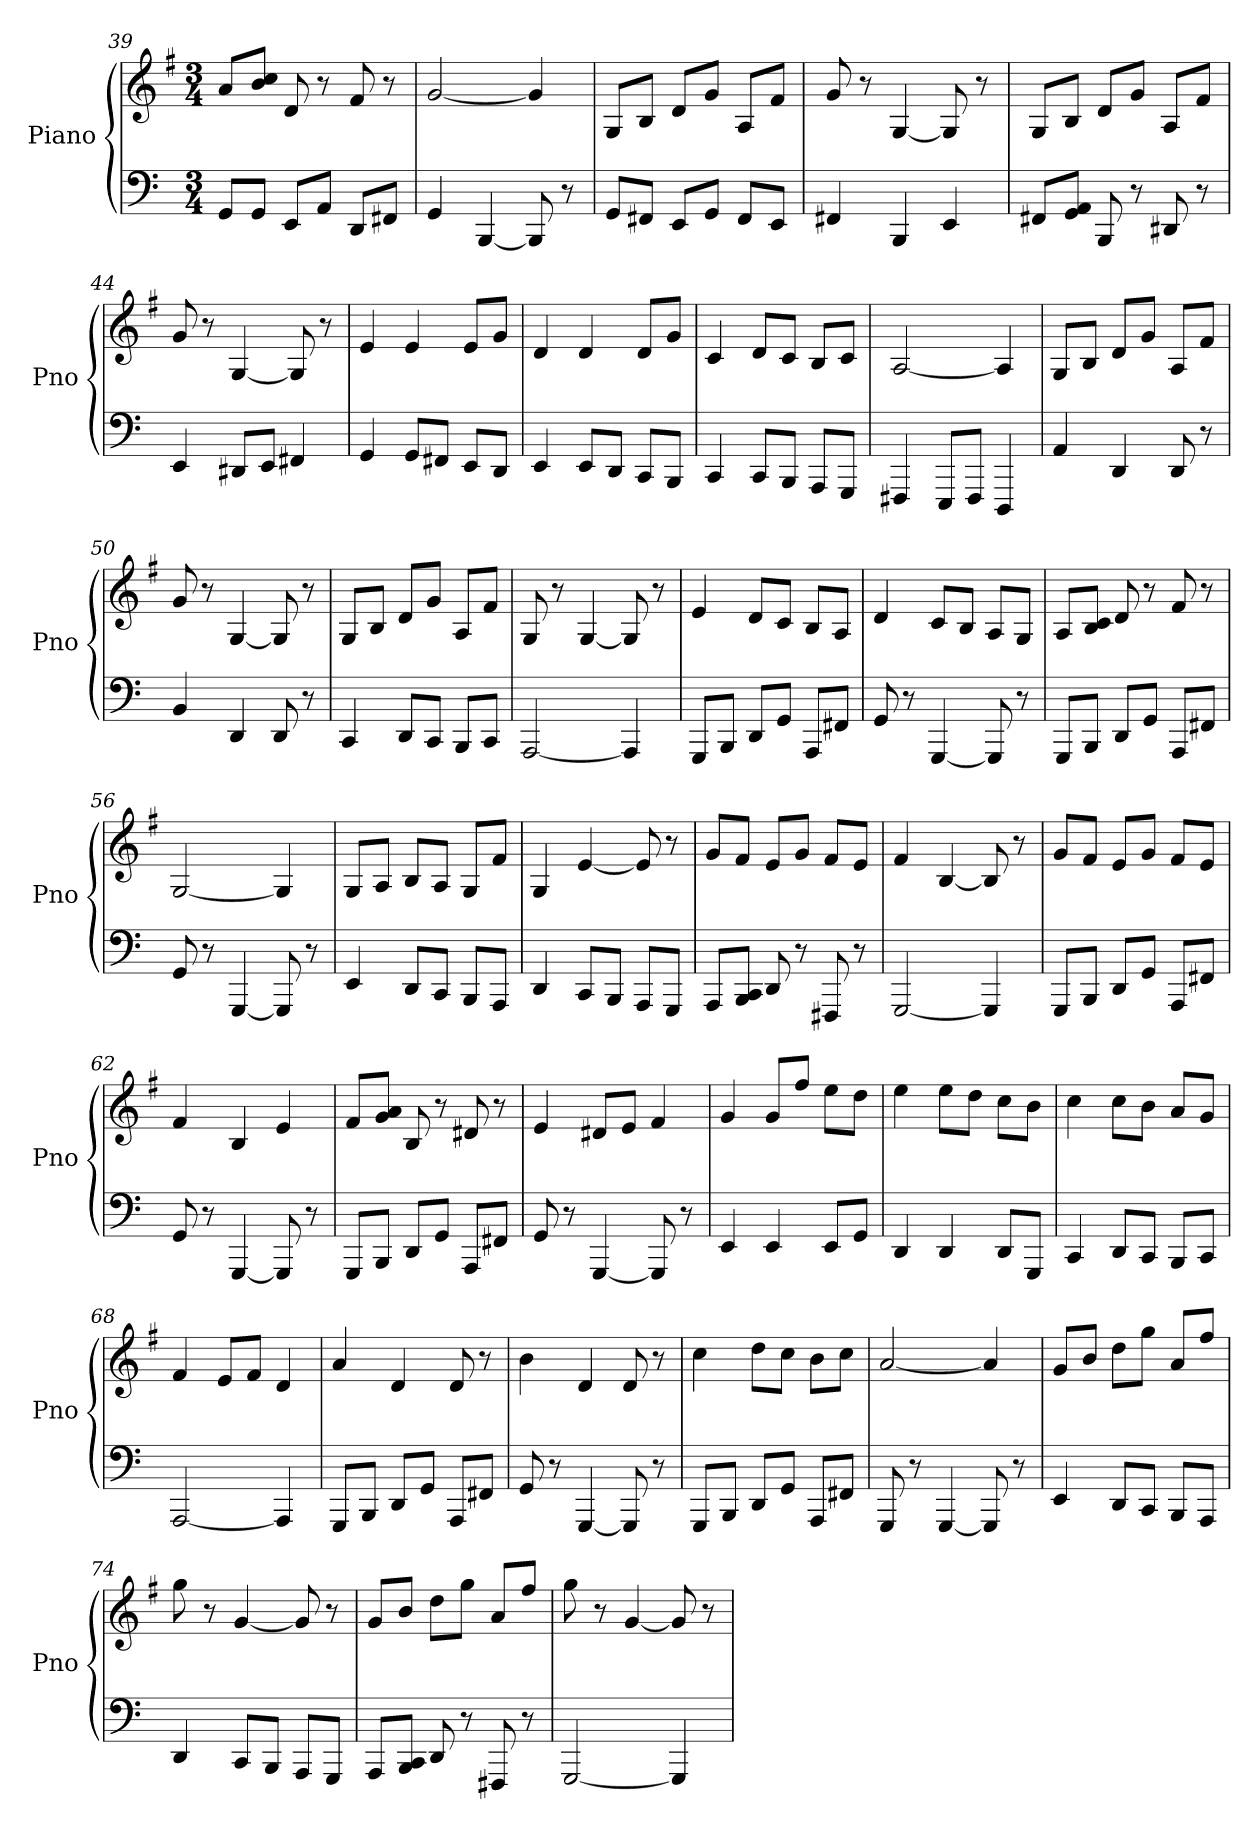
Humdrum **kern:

**kern	**kern
*part2	*part1
*staff2	*staff1
*I"Piano	*I"Piano
*I'Pno	*I'Pno
*clefF4	*clefG2
*k[]	*k[f#]
*C:	*G:
*M3/4	*M3/4
=39	=39
8GG/L	8a/L
8GG/J	8b/ 8cc/J
8EE/L	8d/
8AA/J	8r
8DD/L	8f#/
8FF#X/J	8r
=40	=40
4GG/	[2g/
[4BBB/	.
8BBB/]	4g/]
8r	.
=41	=41
8GG/L	8G/L
8FF#X/J	8B/J
8EE/L	8d/L
8GG/J	8g/J
8FF#/L	8A/L
8EE/J	8f#/J
!!LO:LB:g=z
=42	=42
4FF#X/	8g/
.	8r
4BBB/	[4G/
4EE/	8G/]
.	8r
=43	=43
8FF#X/L	8G/L
8GG/ 8AA/J	8B/J
8BBB/	8d/L
8r	8g/J
8DD#X/	8A/L
8r	8f#/J
=44	=44
4EE/	8g/
.	8r
8DD#X/L	[4G/
8EE/J	.
4FF#X/	8G/]
.	8r
=45	=45
4GG/	4e/
8GG/L	4e/
8FF#X/J	.
8EE/L	8e/L
8DD/J	8g/J
=46	=46
4EE/	4d/
8EE/L	4d/
8DD/J	.
8CC/L	8d/L
8BBB/J	8g/J
=47	=47
4CC/	4c/
8CC/L	8d/L
8BBB/J	8c/J
8AAA/L	8B/L
8GGG/J	8c/J
!!LO:LB:g=z
=48	=48
4FFF#X/	[2A/
8EEE/L	.
8FFF#/J	.
4DDD/	4A/]
=49	=49
4AA/	8G/L
.	8B/J
4DD/	8d/L
.	8g/J
8DD/	8A/L
8r	8f#/J
=50	=50
4BB/	8g/
.	8r
4DD/	[4G/
8DD/	8G/]
8r	8r
=51	=51
4CC/	8G/L
.	8B/J
8DD/L	8d/L
8CC/J	8g/J
8BBB/L	8A/L
8CC/J	8f#/J
=52	=52
[2AAA/	8G/
.	8r
.	[4G/
4AAA/]	8G/]
.	8r
=53	=53
8GGG/L	4e/
8BBB/J	.
8DD/L	8d/L
8GG/J	8c/J
8AAA/L	8B/L
8FF#X/J	8A/J
!!LO:LB:g=z
=54	=54
8GG/	4d/
8r	.
[4GGG/	8c/L
.	8B/J
8GGG/]	8A/L
8r	8G/J
=55	=55
8GGG/L	8A/L
8BBB/J	8B/ 8c/J
8DD/L	8d/
8GG/J	8r
8AAA/L	8f#/
8FF#X/J	8r
=56	=56
8GG/	[2G/
8r	.
[4GGG/	.
8GGG/]	4G/]
8r	.
=57	=57
4EE/	8G/L
.	8A/J
8DD/L	8B/L
8CC/J	8A/J
8BBB/L	8G/L
8AAA/J	8f#/J
=58	=58
4DD/	4G/
8CC/L	[4e/
8BBB/J	.
8AAA/L	8e/]
8GGG/J	8r
=59	=59
8AAA/L	8g/L
8BBB/ 8CC/J	8f#/J
8DD/	8e/L
8r	8g/J
8FFF#X/	8f#/L
8r	8e/J
!!LO:LB:g=z
=60	=60
[2GGG/	4f#/
.	[4B/
4GGG/]	8B/]
.	8r
=61	=61
8GGG/L	8g/L
8BBB/J	8f#/J
8DD/L	8e/L
8GG/J	8g/J
8AAA/L	8f#/L
8FF#X/J	8e/J
=62	=62
8GG/	4f#/
8r	.
[4GGG/	4B/
8GGG/]	4e/
8r	.
=63	=63
8GGG/L	8f#/L
8BBB/J	8g/ 8a/J
8DD/L	8B/
8GG/J	8r
8AAA/L	8d#X/
8FF#X/J	8r
=64	=64
8GG/	4e/
8r	.
[4GGG/	8d#X/L
.	8e/J
8GGG/]	4f#/
8r	.
=65	=65
4EE/	4g/
4EE/	8g/L
.	8ff#/J
8EE/L	8ee\L
8GG/J	8dd\J
!!LO:PB:g=z
=66	=66
4DD/	4ee\
4DD/	8ee\L
.	8dd\J
8DD/L	8cc\L
8GGG/J	8b\J
=67	=67
4CC/	4cc\
8DD/L	8cc\L
8CC/J	8b\J
8BBB/L	8a/L
8CC/J	8g/J
=68	=68
[2AAA/	4f#/
.	8e/L
.	8f#/J
4AAA/]	4d/
=69	=69
8GGG/L	4a/
8BBB/J	.
8DD/L	4d/
8GG/J	.
8AAA/L	8d/
8FF#X/J	8r
=70	=70
8GG/	4b\
8r	.
[4GGG/	4d/
8GGG/]	8d/
8r	8r
=71	=71
8GGG/L	4cc\
8BBB/J	.
8DD/L	8dd\L
8GG/J	8cc\J
8AAA/L	8b\L
8FF#X/J	8cc\J
=72	=72
8GGG/	[2a/
8r	.
[4GGG/	.
8GGG/]	4a/]
8r	.
!!LO:LB:g=z
=73	=73
4EE/	8g/L
.	8b/J
8DD/L	8dd\L
8CC/J	8gg\J
8BBB/L	8a/L
8AAA/J	8ff#/J
=74	=74
4DD/	8gg\
.	8r
8CC/L	[4g/
8BBB/J	.
8AAA/L	8g/]
8GGG/J	8r
=75	=75
8AAA/L	8g/L
8BBB/ 8CC/J	8b/J
8DD/	8dd\L
8r	8gg\J
8FFF#X/	8a/L
8r	8ff#/J
=76	=76
[2GGG/	8gg\
.	8r
.	[4g/
4GGG/]	8g/]
.	8r
=	=
*-	*-
